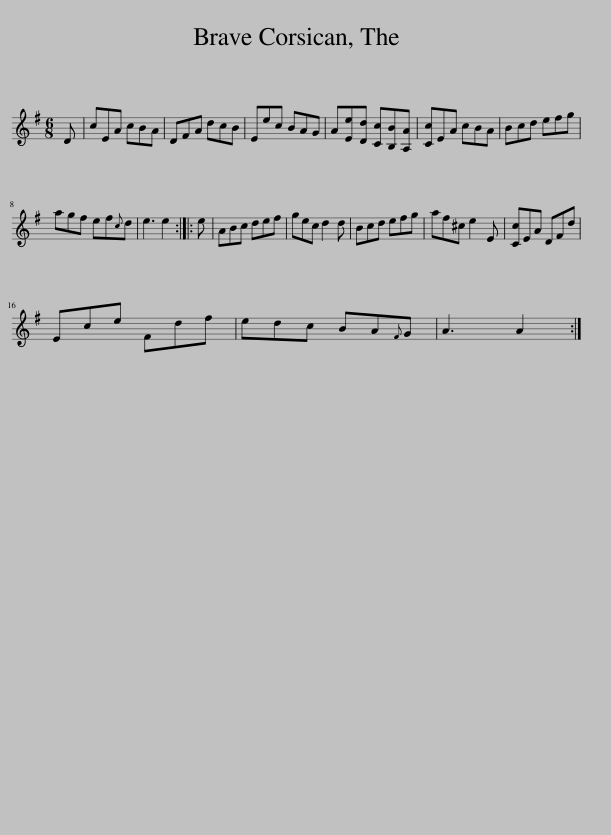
X:1
L:1/8
M:6/8
I:linebreak $
K:G
V:1 treble
V:1
 D | cEA cBA | DFA dcB | Eec BAG | A[Ee][Dd] [Cc][B,B][A,A] | %5
 [Cc]EA cBA | Bcd efg |$ agf ef{c}d | e3 e2 :: e | %10
 ABc def | gec d2 d | Bcd efg | af^c e2 E | [Cc]EA DFd |$ %15
 Ece Fdf | edc BA{F}G | A3 A2 :| %18
